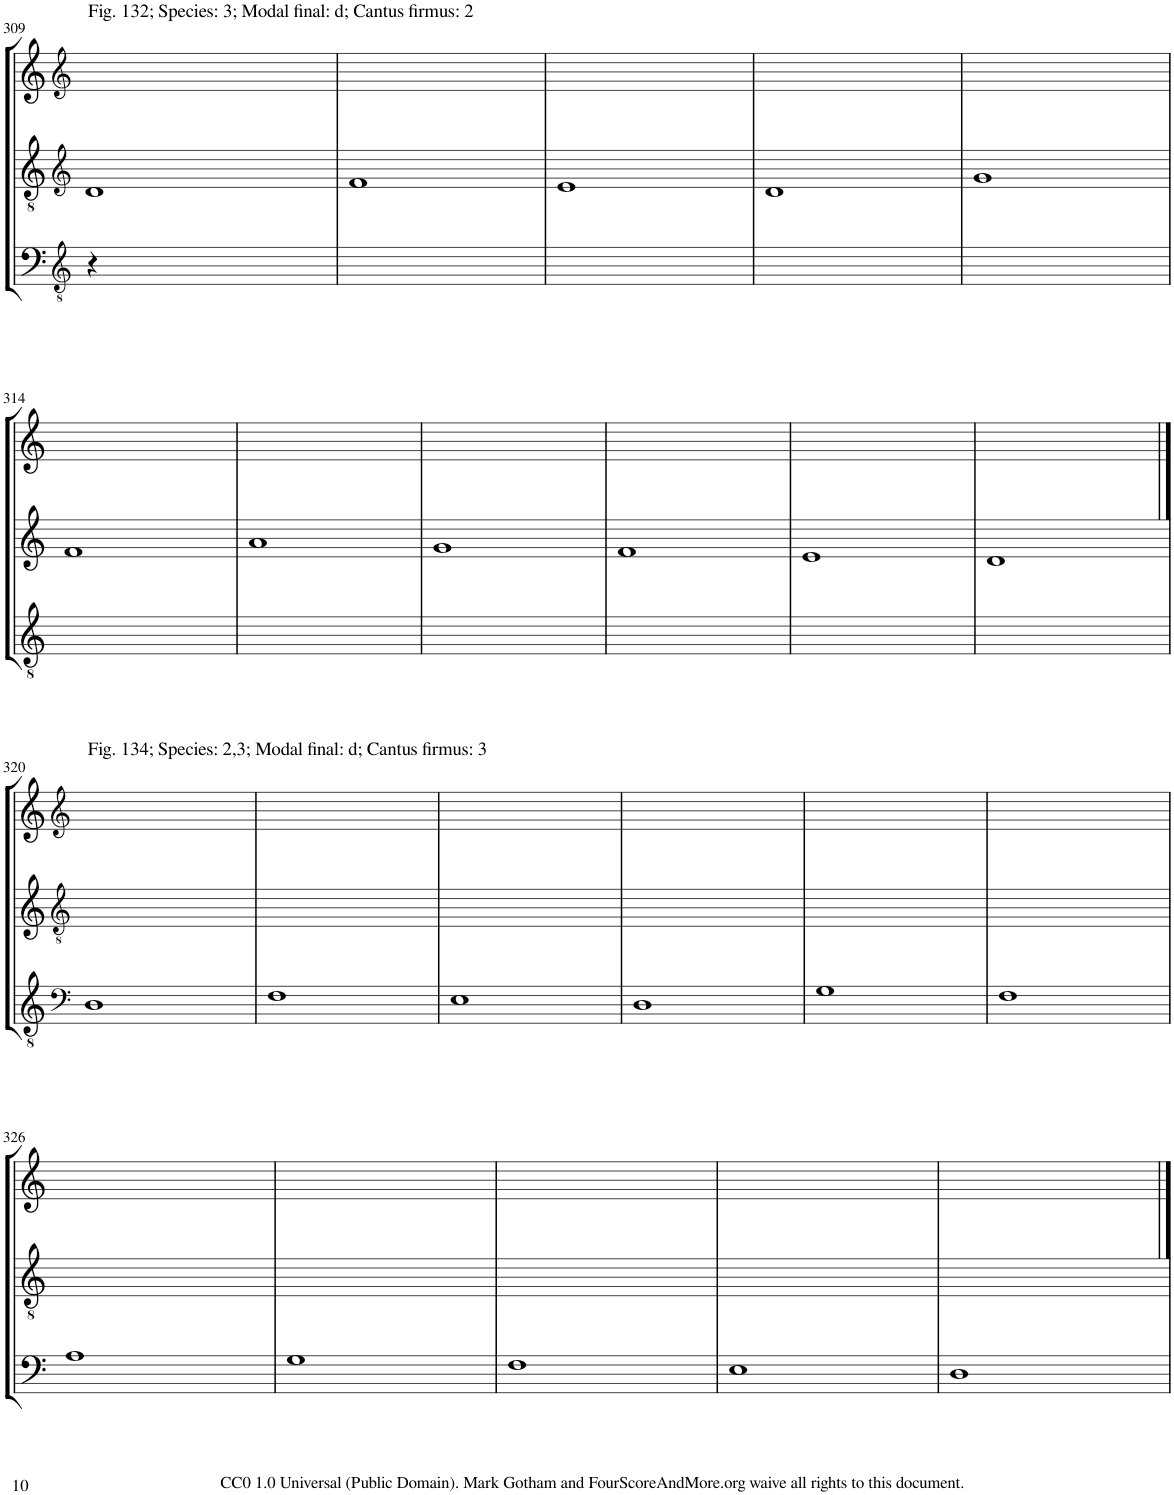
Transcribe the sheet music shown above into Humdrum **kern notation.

**kern	**kern	**kern
*part3	*part2	*part1
*staff3	*staff2	*staff1
*I"Piano	*I"Piano	*I"Piano
*I'Pno	*I'Pno	*I'Pno
!!LO:PB:g=z
*clefGv2	*clefG2	*clefG2
*k[]	*k[]	*k[]
*M4/4	*M4/4	*M4/4
=309	=309	=309
!	!	!LO:TX:a:t=Fig. 132; Species&colon; 3; Modal final&colon; d; Cantus firmus&colon; 2
4r	1d	1ryy
2.ryy	.	.
=310	=310	=310
1ryy	1f	1ryy
=311	=311	=311
1ryy	1e	1ryy
=312	=312	=312
1ryy	1d	1ryy
=313	=313	=313
1ryy	1g	1ryy
!!LO:LB:g=z
=314	=314	=314
1ryy	1f	1ryy
=315	=315	=315
1ryy	1a	1ryy
=316	=316	=316
1ryy	1g	1ryy
=317	=317	=317
1ryy	1f	1ryy
=318	=318	=318
1ryy	1e	1ryy
=319	=319	=319
1ryy	1d	1ryy
!!LO:LB:g=z
==320	==320	==320
*clefF4	*clefGv2	*clefG2
!	!	!LO:TX:a:t=Fig. 134; Species&colon; 2,3; Modal final&colon; d; Cantus firmus&colon; 3
1D	1ryy	1ryy
=321	=321	=321
1F	1ryy	1ryy
=322	=322	=322
1E	1ryy	1ryy
=323	=323	=323
1D	1ryy	1ryy
=324	=324	=324
1G	1ryy	1ryy
=325	=325	=325
1F	1ryy	1ryy
!!LO:LB:g=z
=326	=326	=326
1A	1ryy	1ryy
=327	=327	=327
1G	1ryy	1ryy
=328	=328	=328
1F	1ryy	1ryy
=329	=329	=329
1E	1ryy	1ryy
=330	=330	=330
1D	1ryy	1ryy
==	==	==
*-	*-	*-
